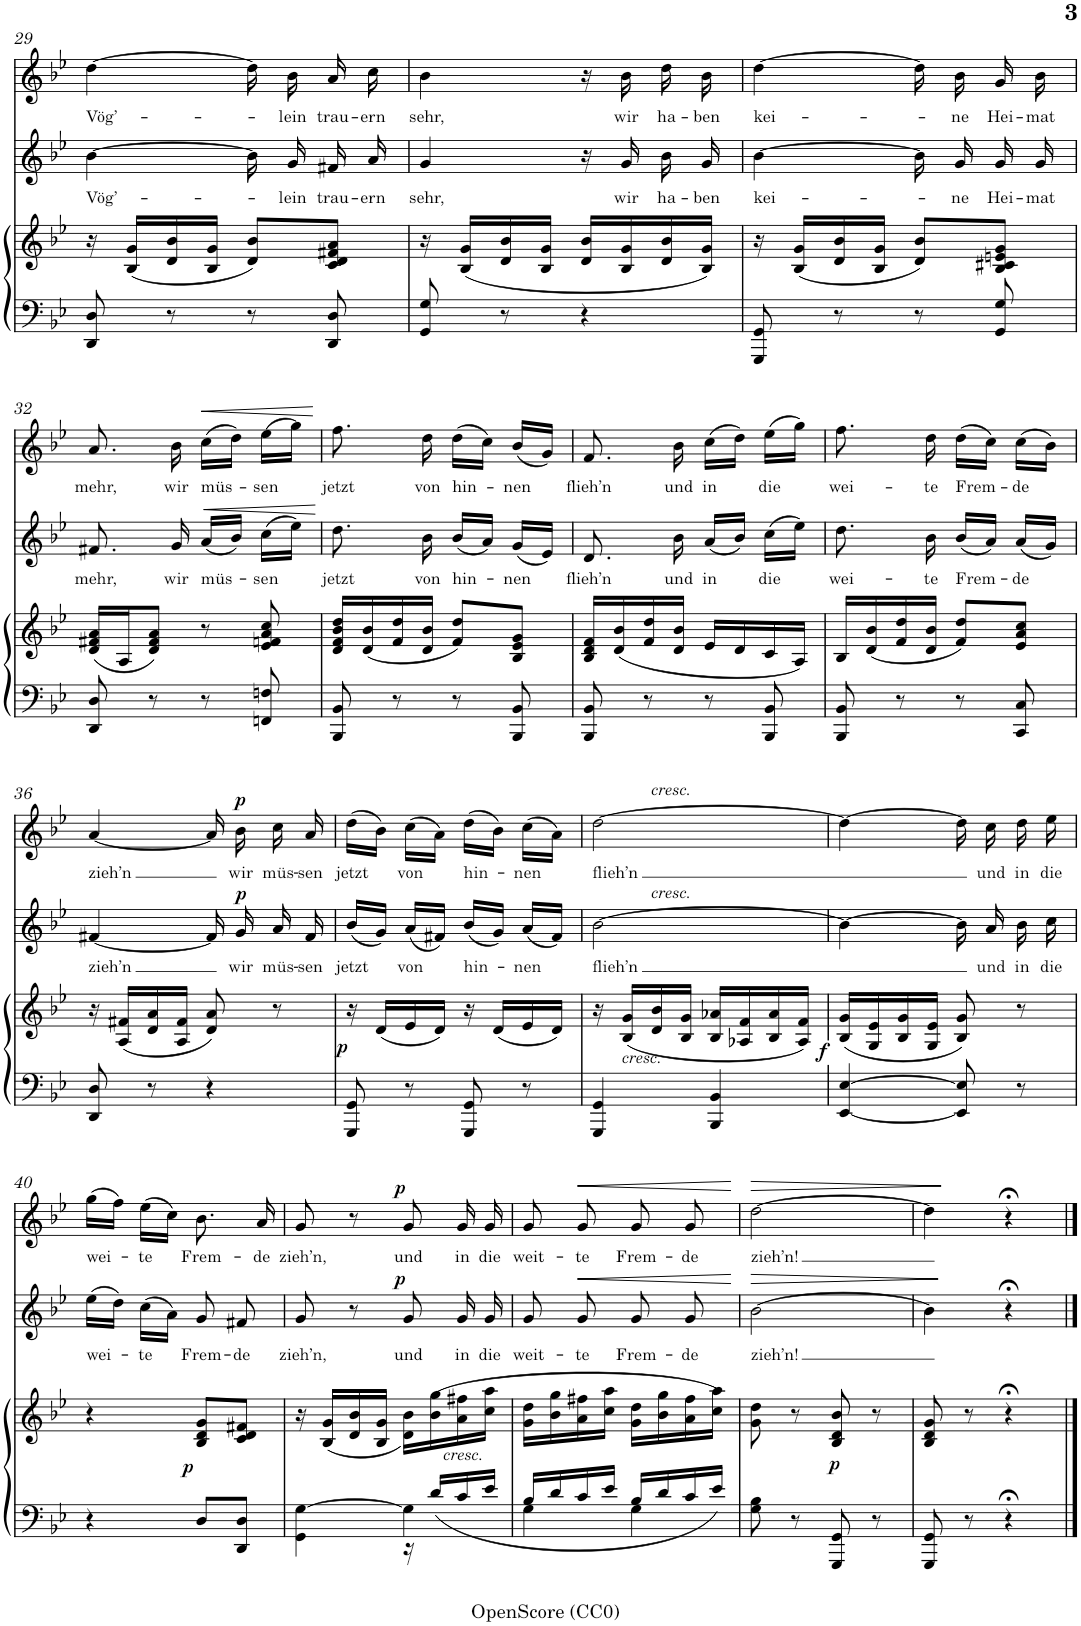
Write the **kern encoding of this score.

**kern	**kern	**dynam	**kern	**text	**dynam	**kern	**text	**dynam
*part3	*part3	*part3	*part2	*part2	*part2	*part1	*part1	*part1
*staff4	*staff3	*staff3/4	*staff2	*staff2	*staff2	*staff1	*staff1	*staff1
*I"Piano	*	*	*I"Soprano II.	*	*	*I"Soprano I.	*	*
*I'Pno	*	*	*	*	*	*	*	*
!!LO:PB:g=z
*clefF4	*clefG2	*	*clefG2	*	*	*clefG2	*	*
*k[b-e-]	*k[b-e-]	*	*k[b-e-]	*	*	*k[b-e-]	*	*
*M2/4	*M2/4	*	*M2/4	*	*	*M2/4	*	*
=29	=29	=29	=29	=29	=29	=29	=29	=29
!	!	!	!	!LO:LY:b	!	!	!LO:LY:b	!
8DD/ 8D/	16r	.	[4b-\	Vög’-	.	[4dd\	Vög’-	.
.	(16B-/ 16g/LL	.	.	.	.	.	.	.
8r	16d/ 16b-/	.	.	.	.	.	.	.
.	16B-/ 16g/JJ	.	.	.	.	.	.	.
8r	8d/ 8b-/L)	.	16b-\]	.	.	16dd\]	.	.
!	!	!	!	!LO:LY:b	!	!	!LO:LY:b	!
.	.	.	16g/	-lein	.	16b-\	-lein	.
!	!	!	!	!LO:LY:b	!	!	!LO:LY:b	!
8DD/ 8D/	8c/ 8d/ 8f#X/ 8a/J	.	16f#X/	trau-	.	16a/	trau-	.
!	!	!	!	!LO:LY:b	!	!	!LO:LY:b	!
.	.	.	16a/	-ern	.	16cc\	-ern	.
=30	=30	=30	=30	=30	=30	=30	=30	=30
!	!	!	!	!LO:LY:b	!	!	!LO:LY:b	!
8GG/ 8G/	16r	.	4g/	sehr,	.	4b-\	sehr,	.
.	(16B-/ 16g/LL	.	.	.	.	.	.	.
8r	16d/ 16b-/	.	.	.	.	.	.	.
.	16B-/ 16g/JJ	.	.	.	.	.	.	.
4r	16d/ 16b-/LL	.	16r	.	.	16r	.	.
!	!	!	!	!LO:LY:b	!	!	!LO:LY:b	!
.	16B-/ 16g/	.	16g/	wir	.	16b-\	wir	.
!	!	!	!	!LO:LY:b	!	!	!LO:LY:b	!
.	16d/ 16b-/	.	16b-\	ha-	.	16dd\	ha-	.
!	!	!	!	!LO:LY:b	!	!	!LO:LY:b	!
.	16B-/ 16g/JJ)	.	16g/	-ben	.	16b-\	-ben	.
=31	=31	=31	=31	=31	=31	=31	=31	=31
!	!	!	!	!LO:LY:b	!	!	!LO:LY:b	!
8GGG/ 8GG/	16r	.	[4b-\	kei-	.	[4dd\	kei-	.
.	(16B-/ 16g/LL	.	.	.	.	.	.	.
8r	16d/ 16b-/	.	.	.	.	.	.	.
.	16B-/ 16g/JJ	.	.	.	.	.	.	.
8r	8d/ 8b-/L)	.	16b-\]	.	.	16dd\]	.	.
!	!	!	!	!LO:LY:b	!	!	!LO:LY:b	!
.	.	.	16g/	-ne	.	16b-\	-ne	.
!	!	!	!	!LO:LY:b	!	!	!LO:LY:b	!
8GG/ 8G/	8B-/ 8c#X/ 8en/ 8g/J	.	16g/	Hei-	.	16g/	Hei-	.
!	!	!	!	!LO:LY:b	!	!	!LO:LY:b	!
.	.	.	16g/	-mat	.	16b-\	-mat	.
!!LO:LB:g=z
=32	=32	=32	=32	=32	=32	=32	=32	=32
!	!	!	!	!LO:LY:b	!	!	!LO:LY:b	!
8DD/ 8D/	(16d/ 16f#X/ 16a/LL	.	8.f#X/	mehr,	.	8.a/	mehr,	.
.	16A/J	.	.	.	.	.	.	.
8r	8d/ 8f#/ 8a/J)	.	.	.	.	.	.	.
!	!	!	!	!LO:LY:b	!	!	!LO:LY:b	!
.	.	.	16g/	wir	.	16b-\	wir	.
!	!	!	!	!LO:LY:b	!LO:HP:b	!	!LO:LY:b	!LO:HP:b
8r	8r	.	(16a/LL	müs-	<	(16cc\LL	müs-	<
.	.	.	16b-/JJ)	.	.	16dd\JJ)	.	.
!	!	!	!	!LO:LY:b	!	!	!LO:LY:b	!
8FFn/ 8Fn/	8e-/ 8fn/ 8a/ 8cc/	.	(16cc\LL	-sen	.	(16ee-\LL	-sen	.
.	.	.	16ee-\JJ)	.	.	16gg\JJ)	.	.
.	.	.	.	.	[	.	.	[
=33	=33	=33	=33	=33	=33	=33	=33	=33
!	!	!	!	!LO:LY:b	!	!	!LO:LY:b	!
8BBB-/ 8BB-/	16d/ 16f/ 16b-/ 16dd/LL	.	8.dd\	jetzt	.	8.ff\	jetzt	.
.	(16d/ 16b-/	.	.	.	.	.	.	.
8r	16f/ 16dd/	.	.	.	.	.	.	.
!	!	!	!	!LO:LY:b	!	!	!LO:LY:b	!
.	16d/ 16b-/JJ	.	16b-\	von	.	16dd\	von	.
!	!	!	!	!LO:LY:b	!	!	!LO:LY:b	!
8r	8f/ 8dd/L)	.	(16b-/LL	hin-	.	(16dd\LL	hin-	.
.	.	.	16a/JJ)	.	.	16cc\JJ)	.	.
!	!	!	!	!LO:LY:b	!	!	!LO:LY:b	!
8BBB-/ 8BB-/	8B-/ 8e-/ 8g/J	.	(16g/LL	-nen	.	(16b-/LL	-nen	.
.	.	.	16e-/JJ)	.	.	16g/JJ)	.	.
=34	=34	=34	=34	=34	=34	=34	=34	=34
!	!	!	!	!LO:LY:b	!	!	!LO:LY:b	!
8BBB-/ 8BB-/	16B-/ 16d/ 16f/LL	.	8.d/	flieh’n	.	8.f/	flieh’n	.
.	(16d/ 16b-/	.	.	.	.	.	.	.
8r	16f/ 16dd/	.	.	.	.	.	.	.
!	!	!	!	!LO:LY:b	!	!	!LO:LY:b	!
.	16d/ 16b-/JJ	.	16b-\	und	.	16b-\	und	.
!	!	!	!	!LO:LY:b	!	!	!LO:LY:b	!
8r	16e-/LL	.	(16a/LL	in	.	(16cc\LL	in	.
.	16d/	.	16b-/JJ)	.	.	16dd\JJ)	.	.
!	!	!	!	!LO:LY:b	!	!	!LO:LY:b	!
8BBB-/ 8BB-/	16c/	.	(16cc\LL	die	.	(16ee-\LL	die	.
.	16A/JJ)	.	16ee-\JJ)	.	.	16gg\JJ)	.	.
=35	=35	=35	=35	=35	=35	=35	=35	=35
!	!	!	!	!LO:LY:b	!	!	!LO:LY:b	!
8BBB-/ 8BB-/	16B-/LL	.	8.dd\	wei-	.	8.ff\	wei-	.
.	(16d/ 16b-/	.	.	.	.	.	.	.
8r	16f/ 16dd/	.	.	.	.	.	.	.
!	!	!	!	!LO:LY:b	!	!	!LO:LY:b	!
.	16d/ 16b-/JJ	.	16b-\	-te	.	16dd\	-te	.
!	!	!	!	!LO:LY:b	!	!	!LO:LY:b	!
8r	8f/ 8dd/L)	.	(16b-/LL	Frem-	.	(16dd\LL	Frem-	.
.	.	.	16a/JJ)	.	.	16cc\JJ)	.	.
!	!	!	!	!LO:LY:b	!	!	!LO:LY:b	!
8CC/ 8C/	8e-/ 8a/ 8cc/J	.	(16a/LL	-de	.	(16cc\LL	-de	.
.	.	.	16g/JJ)	.	.	16b-\JJ)	.	.
!!LO:LB:g=z
=36	=36	=36	=36	=36	=36	=36	=36	=36
!	!	!	!	!LO:LY:b	!	!	!LO:LY:b	!
8DD/ 8D/	16r	.	[4f#X/	zieh’n	.	[4a/	zieh’n	.
.	(16A/ 16f#X/LL	.	.	.	.	.	.	.
8r	16d/ 16a/	.	.	.	.	.	.	.
.	16A/ 16f#/JJ	.	.	.	.	.	.	.
4r	8d/ 8a/)	.	16f#/]	.	.	16a/]	.	.
!	!	!	!	!LO:LY:b	!LO:DY:a	!	!LO:LY:b	!LO:DY:a
.	.	.	16g/	wir	p	16b-\	wir	p
!	!	!	!	!LO:LY:b	!	!	!LO:LY:b	!
.	8r	.	16a/	müs-	.	16cc\	müs-	.
!	!	!	!	!LO:LY:b	!	!	!LO:LY:b	!
.	.	.	16f#/	-sen	.	16a/	-sen	.
=37	=37	=37	=37	=37	=37	=37	=37	=37
!	!	!LO:DY:b	!	!LO:LY:b	!	!	!LO:LY:b	!
8GGG/ 8GG/	16r	p	(16b-/LL	jetzt	.	(16dd\LL	jetzt	.
.	(16d/LL	.	16g/JJ)	.	.	16b-\JJ)	.	.
!	!	!	!	!LO:LY:b	!	!	!LO:LY:b	!
8r	16e-/	.	(16a/LL	von	.	(16cc\LL	von	.
.	16d/JJ)	.	16f#X/JJ)	.	.	16a\JJ)	.	.
!	!	!	!	!LO:LY:b	!	!	!LO:LY:b	!
8GGG/ 8GG/	16r	.	(16b-/LL	hin-	.	(16dd\LL	hin-	.
.	(16d/LL	.	16g/JJ)	.	.	16b-\JJ)	.	.
!	!	!	!	!LO:LY:b	!	!	!LO:LY:b	!
8r	16e-/	.	(16a/LL	-nen	.	(16cc\LL	-nen	.
.	16d/JJ)	.	16f#/JJ)	.	.	16a\JJ)	.	.
=38	=38	=38	=38	=38	=38	=38	=38	=38
!	!	!	!	!LO:LY:b	!	!	!LO:LY:b	!
*	*	*	*^	*	*	*^	*	*
4GGG/ 4GG/	16r	.	[2b-\	8ryy	flieh’n	.	[2dd\	8ryy	flieh’n	.
!	!LO:TX:b:i:t=cresc.	!	!	!	!	!	!	!	!	!
.	(16B-/ 16g/LL	.	.	.	.	.	.	.	.	.
!	!	!	!	!	!	!	!	!LO:TX:a:i:t=cresc.	!	!
!	!	!	!	!LO:TX:a:i:t=cresc.	!	!	!	!	!	!
.	16d/ 16b-/	.	.	8ryy	.	.	.	8ryy	.	.
.	16B-/ 16g/JJ	.	.	.	.	.	.	.	.	.
4BBB-/ 4BB-/	16B-/ 16a-X/LL	.	.	4ryy	.	.	.	4ryy	.	.
.	16A-X/ 16f/	.	.	.	.	.	.	.	.	.
.	16B-/ 16a-/	.	.	.	.	.	.	.	.	.
.	16A-/ 16f/JJ)	.	.	.	.	.	.	.	.	.
*	*	*	*v	*v	*	*	*	*	*	*
*	*	*	*	*	*	*v	*v	*	*
=39	=39	=39	=39	=39	=39	=39	=39	=39
!	!	!LO:DY:b	!	!	!	!	!	!
[4EE-/ [4E-/	(16B-/ 16g/LL	f	4b-\_	.	.	4dd\_	.	.
.	16G/ 16e-/	.	.	.	.	.	.	.
.	16B-/ 16g/	.	.	.	.	.	.	.
.	16G/ 16e-/JJ	.	.	.	.	.	.	.
8EE-/] 8E-/]	8B-/ 8g/)	.	16b-\]	.	.	16dd\]	.	.
!	!	!	!	!LO:LY:b	!	!	!LO:LY:b	!
.	.	.	16a/	und	.	16cc\	und	.
!	!	!	!	!LO:LY:b	!	!	!LO:LY:b	!
8r	8r	.	16b-\	in	.	16dd\	in	.
!	!	!	!	!LO:LY:b	!	!	!LO:LY:b	!
.	.	.	16cc\	die	.	16ee-\	die	.
!!LO:LB:g=z
=40	=40	=40	=40	=40	=40	=40	=40	=40
!	!	!	!	!LO:LY:b	!	!	!LO:LY:b	!
4r	4r	.	(16ee-\LL	wei-	.	(16gg\LL	wei-	.
.	.	.	16dd\JJ)	.	.	16ff\JJ)	.	.
!	!	!	!	!LO:LY:b	!	!	!LO:LY:b	!
.	.	.	(16cc\LL	-te	.	(16ee-\LL	-te	.
.	.	.	16a\JJ)	.	.	16cc\JJ)	.	.
!	!	!LO:DY:b	!	!LO:LY:b	!	!	!LO:LY:b	!
8D/L	8B-/ 8d/ 8g/L	p	8g/	Frem-	.	8.b-\	Frem-	.
!	!	!	!	!LO:LY:b	!	!	!	!
8DD/ 8D/J	8c/ 8d/ 8f#X/J	.	8f#X/	-de	.	.	.	.
!	!	!	!	!	!	!	!LO:LY:b	!
.	.	.	.	.	.	16a/	-de	.
=41	=41	=41	=41	=41	=41	=41	=41	=41
*^	*	*	*	*	*	*	*	*
!	!	!	!	!	!LO:LY:b	!	!	!LO:LY:b	!
4GG\ [>4G\	4ryy	16r	.	8g/	zieh’n,	.	8g/	zieh’n,	.
.	.	(<16B-/ 16g/LL	.	.	.	.	.	.	.
.	.	16d/ 16b-/	.	8r	.	.	8r	.	.
.	.	16B-/ 16g/JJ	.	.	.	.	.	.	.
!	!	!	!	!	!LO:LY:b	!LO:DY:a	!	!LO:LY:b	!LO:DY:a
4G\]	16r	16d\ 16b-\LL)	.	8g/	und	p	8g/	und	p
.	16d/LL	(>16b-\ 16gg\	.	.	.	.	.	.	.
!	!	!LO:TX:b:i:t=cresc.	!	!	!	!	!	!	!
!	!	!	!	!	!LO:LY:b	!	!	!LO:LY:b	!
.	16c/	16a\ 16ff#X\	.	16g/	in	.	16g/	in	.
!	!	!	!	!	!LO:LY:b	!	!	!LO:LY:b	!
.	16e-/JJ	16cc\ 16aa\JJ	.	16g/	die	.	16g/	die	.
=42	=42	=42	=42	=42	=42	=42	=42	=42	=42
!	!	!	!	!	!LO:LY:b	!	!	!LO:LY:b	!
16B-/LL	4G\	16g\ 16dd\LL	.	8g/	weit-	.	8g/	weit-	.
16d/	.	16b-\ 16gg\	.	.	.	.	.	.	.
!	!	!	!	!	!LO:LY:b	!LO:HP:b	!	!LO:LY:b	!LO:HP:b
16c/	.	16a\ 16ff#X\	.	8g/	-te	<	8g/	-te	<
16e-/JJ	.	16cc\ 16aa\JJ	.	.	.	.	.	.	.
!	!	!	!	!	!LO:LY:b	!	!	!LO:LY:b	!
16B-/LL	4G\	16g\ 16dd\LL	.	8g/	Frem-	.	8g/	Frem-	.
16d/	.	16b-\ 16gg\	.	.	.	.	.	.	.
!	!	!	!	!	!LO:LY:b	!	!	!LO:LY:b	!
16c/	.	16a\ 16ff#\	.	8g/	-de	.	8g/	-de	.
16e-/JJ	.	16cc\ 16aa\JJ)	.	.	.	.	.	.	.
*v	*v	*	*	*	*	*	*	*	*
.	.	.	.	.	[	.	.	[
=43	=43	=43	=43	=43	=43	=43	=43	=43
!	!	!	!	!LO:LY:b	!LO:HP:b	!	!LO:LY:b	!LO:HP:b
8G\ 8B-\	8g\ 8dd\	.	[2b-\	zieh’n!	>	[2dd\	zieh’n!	>
8r	8r	.	.	.	.	.	.	.
!	!	!LO:DY:b	!	!	!	!	!	!
8GGG/ 8GG/	8B-/ 8d/ 8b-/	p	.	.	.	.	.	.
8r	8r	.	.	.	.	.	.	.
=44	=44	=44	=44	=44	=44	=44	=44	=44
8GGG/ 8GG/	8B-/ 8d/ 8g/	.	4b-\]	.	.	4dd\]	.	.
8r	8r	.	.	.	.	.	.	.
4r;<	4r;<	.	4r;<	.	]	4r;<	.	]
==	==	==	==	==	==	==	==	==
*-	*-	*-	*-	*-	*-	*-	*-	*-
